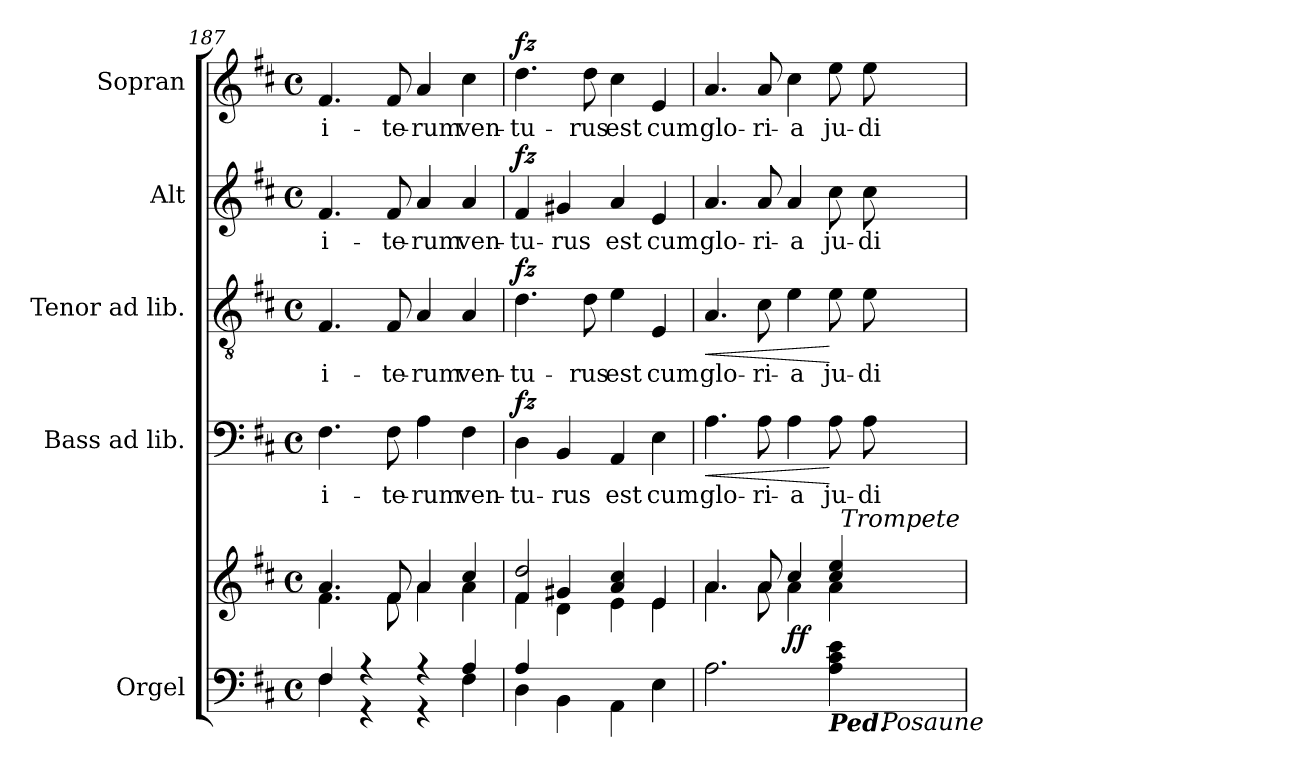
**kern	**kern	**dynam	**kern	**text	**dynam	**kern	**text	**dynam	**kern	**text	**dynam	**kern	**text	**dynam
*part5	*part5	*part5	*part4	*part4	*part4	*part3	*part3	*part3	*part2	*part2	*part2	*part1	*part1	*part1
*staff6	*staff5	*staff5/6	*staff4	*staff4	*staff4	*staff3	*staff3	*staff3	*staff2	*staff2	*staff2	*staff1	*staff1	*staff1
*I"Orgel	*	*	*I"Bass ad lib.	*	*	*I"Tenor ad lib.	*	*	*I"Alt	*	*	*I"Sopran	*	*
*I'Org.	*	*	*I'B.	*	*	*I'T.	*	*	*I'A.	*	*	*I'S.	*	*
*clefF4	*clefG2	*	*clefF4	*	*	*clefGv2	*	*	*clefG2	*	*	*clefG2	*	*
*k[f#c#]	*k[f#c#]	*	*k[f#c#]	*	*	*k[f#c#]	*	*	*k[f#c#]	*	*	*k[f#c#]	*	*
*D:	*D:	*	*D:	*	*	*D:	*	*	*D:	*	*	*D:	*	*
*M4/4	*M4/4	*	*M4/4	*	*	*M4/4	*	*	*M4/4	*	*	*M4/4	*	*
*met(c)	*met(c)	*	*met(c)	*	*	*met(c)	*	*	*met(c)	*	*	*met(c)	*	*
=187	=187	=187	=187	=187	=187	=187	=187	=187	=187	=187	=187	=187	=187	=187
*^	*^	*	*	*	*	*	*	*	*	*	*	*	*	*
!	!	!	!	!	!	!LO:LY:b	!	!	!LO:LY:b	!	!	!LO:LY:b	!	!	!LO:LY:b	!
4F#/	4F#\	4.a/	4.f#\	.	4.F#\	i-	.	4.F#/	i-	.	4.f#/	i-	.	4.f#/	i-	.
4r	4r	.	.	.	.	.	.	.	.	.	.	.	.	.	.	.
!	!	!	!	!	!	!LO:LY:b	!	!	!LO:LY:b	!	!	!LO:LY:b	!	!	!LO:LY:b	!
.	.	8f#/	8f#\	.	8F#\	-te-	.	8F#/	-te-	.	8f#/	-te-	.	8f#/	-te-	.
!	!	!	!	!	!	!LO:LY:b	!	!	!LO:LY:b	!	!	!LO:LY:b	!	!	!LO:LY:b	!
4r	4r	4a/	4a\	.	4A\	-rum	.	4A/	-rum	.	4a/	-rum	.	4a/	-rum	.
!	!	!	!	!	!	!LO:LY:b	!	!	!LO:LY:b	!	!	!LO:LY:b	!	!	!LO:LY:b	!
4A/	4F#\	4cc#/	4a\	.	4F#\	ven-	.	4A/	ven-	.	4a/	ven-	.	4cc#\	ven-	.
!!LO:LB:g=z
=188	=188	=188	=188	=188	=188	=188	=188	=188	=188	=188	=188	=188	=188	=188	=188	=188
*	*	*	*^	*	*	*	*	*	*	*	*	*	*	*	*	*
!	!	!	!	!	!	!	!LO:LY:b	!LO:DY:a	!	!LO:LY:b	!LO:DY:a	!	!LO:LY:b	!LO:DY:a	!	!LO:LY:b	!LO:DY:a
4A/	4D\	2dd/	4f#\	4f#/	.	4D\	-tu-	fz	4.d\	-tu-	fz	4f#/	-tu-	fz	4.dd\	-tu-	fz
!	!	!	!	!	!	!	!LO:LY:b	!	!	!	!	!	!LO:LY:b	!	!	!	!
2.ryy	4BB\	.	4d\	4g#X/	.	4BB/	-rus	.	.	.	.	4g#X/	-rus	.	.	.	.
!	!	!	!	!	!	!	!	!	!	!LO:LY:b	!	!	!	!	!	!LO:LY:b	!
.	.	.	.	.	.	.	.	.	8d\	-rus	.	.	.	.	8dd\	-rus	.
!	!	!	!	!	!	!	!LO:LY:b	!	!	!LO:LY:b	!	!	!LO:LY:b	!	!	!LO:LY:b	!
.	4AA\	4a/ 4cc#/	4e\	2ryy	.	4AA/	est	.	4e\	est	.	4a/	est	.	4cc#\	est	.
!	!	!	!	!	!	!	!LO:LY:b	!	!	!LO:LY:b	!	!	!LO:LY:b	!	!	!LO:LY:b	!
.	4E\	4e/	4e\	.	.	4E\	cum	.	4E/	cum	.	4e/	cum	.	4e/	cum	.
=189	=189	=189	=189	=189	=189	=189	=189	=189	=189	=189	=189	=189	=189	=189	=189	=189	=189
!	!	!	!	!	!	!	!LO:LY:b	!LO:HP:b	!	!LO:LY:b	!LO:HP:b	!	!LO:LY:b	!	!	!LO:LY:b	!
2.A\	2...ryy	4.a/	4.a\	2ryy	.	4.A\	glo-	<	4.A/	glo-	<	4.a/	glo-	.	4.a/	glo-	.
!	!	!	!	!	!	!	!LO:LY:b	!	!	!LO:LY:b	!	!	!LO:LY:b	!	!	!LO:LY:b	!
.	.	8a/	8a\	.	.	8A\	-ri-	.	8c#\	-ri-	.	8a/	-ri-	.	8a/	-ri-	.
!	!	!	!	!	!LO:DY:b	!	!LO:LY:b	!	!	!LO:LY:b	!	!	!LO:LY:b	!	!	!LO:LY:b	!
.	.	4cc#/	4a\	4ryy	ff	4A\	-a	.	4e\	-a	.	4a/	-a	.	4cc#\	-a	.
!LO:TX:b:Bi:t=Ped.	!	!	!	!	!	!	!	!	!	!	!	!	!	!	!	!	!
!	!	!	!	!	!	!	!LO:LY:b	!	!	!LO:LY:b	!	!	!LO:LY:b	!	!	!LO:LY:b	!
4A\ 4c#\ 4e\	.	4cc#/ 4ee/	4a\	32ryy	.	8A\	ju-	[	8e\	ju-	[	8cc#\	ju-	.	8ee\	ju-	.
!	!	!	!	!LO:TX:a:i:t=Trompete	!	!	!	!	!	!	!	!	!	!	!	!	!
.	.	.	.	8..ryy	.	.	.	.	.	.	.	.	.	.	.	.	.
!	!	!	!	!	!	!	!LO:LY:b	!	!	!LO:LY:b	!	!	!LO:LY:b	!	!	!LO:LY:b	!
.	.	.	.	.	.	8A\	-di-	.	8e\	-di-	.	8cc#\	-di-	.	8ee\	-di-	.
!	!LO:TX:b:i:t=Posaune	!	!	!	!	!	!	!	!	!	!	!	!	!	!	!	!
.	16ryy	.	.	.	.	.	.	.	.	.	.	.	.	.	.	.	.
*v	*v	*	*	*	*	*	*	*	*	*	*	*	*	*	*	*	*
*	*v	*v	*v	*	*	*	*	*	*	*	*	*	*	*	*	*
=	=	=	=	=	=	=	=	=	=	=	=	=	=	=
*-	*-	*-	*-	*-	*-	*-	*-	*-	*-	*-	*-	*-	*-	*-
